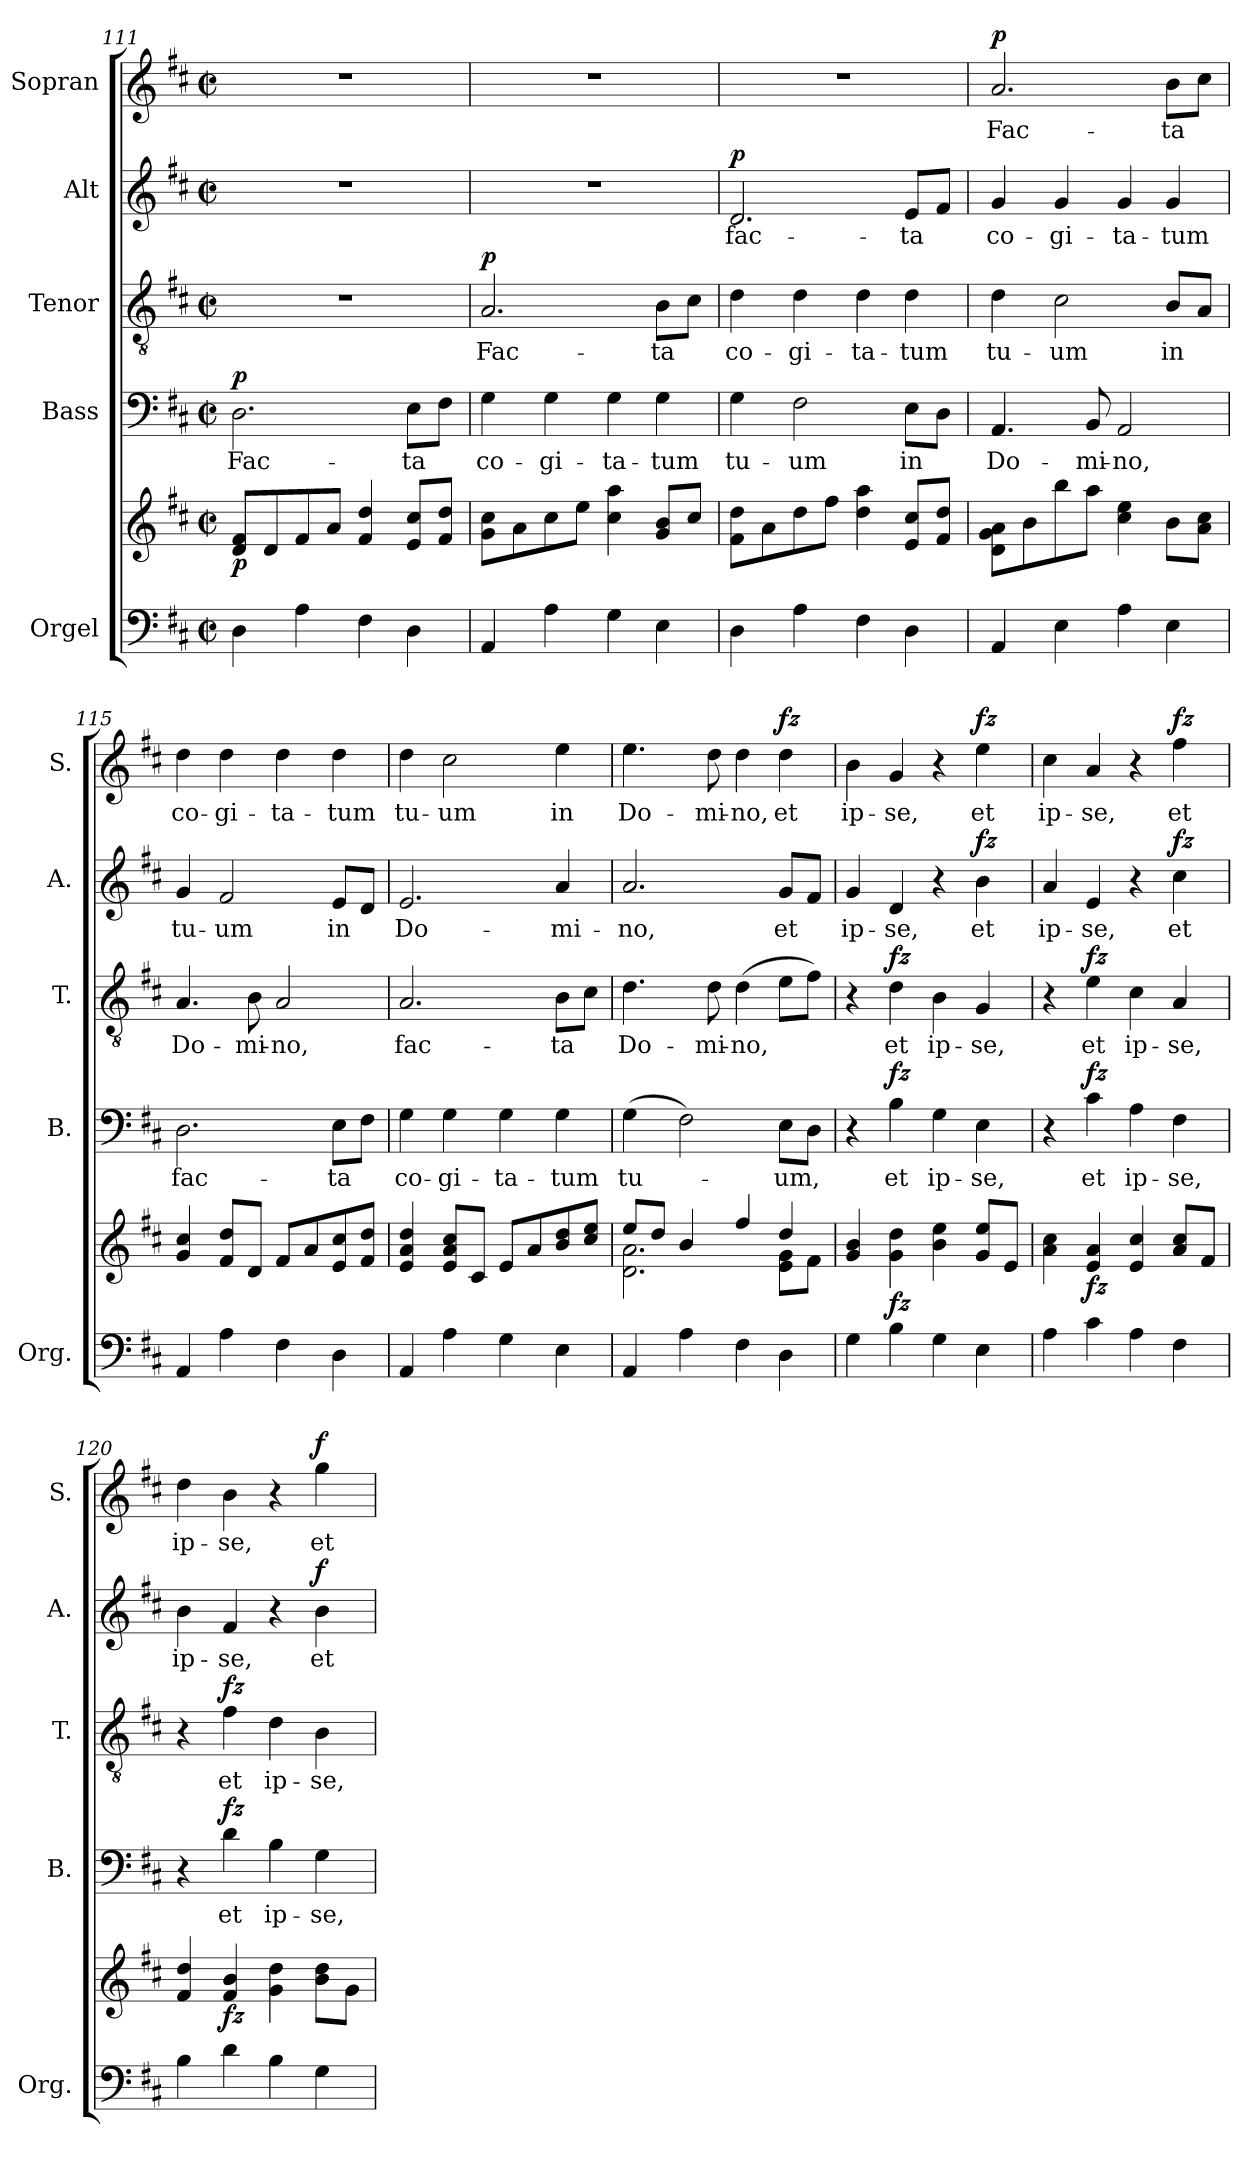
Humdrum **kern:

**kern	**kern	**dynam	**kern	**text	**dynam	**kern	**text	**dynam	**kern	**text	**dynam	**kern	**text	**dynam
*part5	*part5	*part5	*part4	*part4	*part4	*part3	*part3	*part3	*part2	*part2	*part2	*part1	*part1	*part1
*staff6	*staff5	*staff5/6	*staff4	*staff4	*staff4	*staff3	*staff3	*staff3	*staff2	*staff2	*staff2	*staff1	*staff1	*staff1
*I"Orgel	*	*	*I"Bass	*	*	*I"Tenor	*	*	*I"Alt	*	*	*I"Sopran	*	*
*I'Org.	*	*	*I'B.	*	*	*I'T.	*	*	*I'A.	*	*	*I'S.	*	*
*clefF4	*clefG2	*	*clefF4	*	*	*clefGv2	*	*	*clefG2	*	*	*clefG2	*	*
*k[f#c#]	*k[f#c#]	*	*k[f#c#]	*	*	*k[f#c#]	*	*	*k[f#c#]	*	*	*k[f#c#]	*	*
*D:	*D:	*	*D:	*	*	*D:	*	*	*D:	*	*	*D:	*	*
*M2/2	*M2/2	*	*M2/2	*	*	*M2/2	*	*	*M2/2	*	*	*M2/2	*	*
*met(c|)	*met(c|)	*	*met(c|)	*	*	*met(c|)	*	*	*met(c|)	*	*	*met(c|)	*	*
=111	=111	=111	=111	=111	=111	=111	=111	=111	=111	=111	=111	=111	=111	=111
!	!	!LO:DY:b	!	!LO:LY:b	!LO:DY:a	!	!	!	!	!	!	!	!	!
4D\	8d/ 8f#/L	p	2.D\	Fac-	p	1r	.	.	1r	.	.	1r	.	.
.	8d/	.	.	.	.	.	.	.	.	.	.	.	.	.
4A\	8f#/	.	.	.	.	.	.	.	.	.	.	.	.	.
.	8a/J	.	.	.	.	.	.	.	.	.	.	.	.	.
4F#\	4f#/ 4dd/	.	.	.	.	.	.	.	.	.	.	.	.	.
!	!	!	!	!LO:LY:b	!	!	!	!	!	!	!	!	!	!
4D\	8e/ 8cc#/L	.	8E\L	-ta	.	.	.	.	.	.	.	.	.	.
.	8f#/ 8dd/J	.	8F#\J	.	.	.	.	.	.	.	.	.	.	.
=112	=112	=112	=112	=112	=112	=112	=112	=112	=112	=112	=112	=112	=112	=112
!	!	!	!	!LO:LY:b	!	!	!LO:LY:b	!LO:DY:a	!	!	!	!	!	!
4AA/	8g\ 8cc#\L	.	4G\	co-	.	2.A/	Fac-	p	1r	.	.	1r	.	.
.	8a\	.	.	.	.	.	.	.	.	.	.	.	.	.
!	!	!	!	!LO:LY:b	!	!	!	!	!	!	!	!	!	!
4A\	8cc#\	.	4G\	-gi-	.	.	.	.	.	.	.	.	.	.
.	8ee\J	.	.	.	.	.	.	.	.	.	.	.	.	.
!	!	!	!	!LO:LY:b	!	!	!	!	!	!	!	!	!	!
4G\	4cc#\ 4aa\	.	4G\	-ta-	.	.	.	.	.	.	.	.	.	.
!	!	!	!	!LO:LY:b	!	!	!LO:LY:b	!	!	!	!	!	!	!
4E\	8g/ 8b/L	.	4G\	-tum	.	8B\L	-ta	.	.	.	.	.	.	.
.	8cc#/J	.	.	.	.	8c#\J	.	.	.	.	.	.	.	.
=113	=113	=113	=113	=113	=113	=113	=113	=113	=113	=113	=113	=113	=113	=113
!	!	!	!	!LO:LY:b	!	!	!LO:LY:b	!	!	!LO:LY:b	!LO:DY:a	!	!	!
4D\	8f#\ 8dd\L	.	4G\	tu-	.	4d\	co-	.	2.d/	fac-	p	1r	.	.
.	8a\	.	.	.	.	.	.	.	.	.	.	.	.	.
!	!	!	!	!LO:LY:b	!	!	!LO:LY:b	!	!	!	!	!	!	!
4A\	8dd\	.	2F#\	-um	.	4d\	-gi-	.	.	.	.	.	.	.
.	8ff#\J	.	.	.	.	.	.	.	.	.	.	.	.	.
!	!	!	!	!	!	!	!LO:LY:b	!	!	!	!	!	!	!
4F#\	4dd\ 4aa\	.	.	.	.	4d\	-ta-	.	.	.	.	.	.	.
!	!	!	!	!LO:LY:b	!	!	!LO:LY:b	!	!	!LO:LY:b	!	!	!	!
4D\	8e/ 8cc#/L	.	8E\L	in	.	4d\	-tum	.	8e/L	-ta	.	.	.	.
.	8f#/ 8dd/J	.	8D\J	.	.	.	.	.	8f#/J	.	.	.	.	.
!!LO:PB:g=z
=114	=114	=114	=114	=114	=114	=114	=114	=114	=114	=114	=114	=114	=114	=114
!	!	!	!	!LO:LY:b	!	!	!LO:LY:b	!	!	!LO:LY:b	!	!	!LO:LY:b	!LO:DY:a
4AA/	8d\ 8g\ 8a\L	.	4.AA/	Do-	.	4d\	tu-	.	4g/	co-	.	2.a/	Fac-	p
.	8b\	.	.	.	.	.	.	.	.	.	.	.	.	.
!	!	!	!	!	!	!	!LO:LY:b	!	!	!LO:LY:b	!	!	!	!
4E\	8bb\	.	.	.	.	2c#\	-um	.	4g/	-gi-	.	.	.	.
!	!	!	!	!LO:LY:b	!	!	!	!	!	!	!	!	!	!
.	8aa\J	.	8BB/	-mi-	.	.	.	.	.	.	.	.	.	.
!	!	!	!	!LO:LY:b	!	!	!	!	!	!LO:LY:b	!	!	!	!
4A\	4cc#\ 4ee\	.	2AA/	-no,	.	.	.	.	4g/	-ta-	.	.	.	.
!	!	!	!	!	!	!	!LO:LY:b	!	!	!LO:LY:b	!	!	!LO:LY:b	!
4E\	8b\L	.	.	.	.	8B/L	in	.	4g/	-tum	.	8b\L	-ta	.
.	8a\ 8cc#\J	.	.	.	.	8A/J	.	.	.	.	.	8cc#\J	.	.
=115	=115	=115	=115	=115	=115	=115	=115	=115	=115	=115	=115	=115	=115	=115
!	!	!	!	!LO:LY:b	!	!	!LO:LY:b	!	!	!LO:LY:b	!	!	!LO:LY:b	!
4AA/	4g/ 4cc#/	.	2.D\	fac-	.	4.A/	Do-	.	4g/	tu-	.	4dd\	co-	.
!	!	!	!	!	!	!	!	!	!	!LO:LY:b	!	!	!LO:LY:b	!
4A\	8f#/ 8dd/L	.	.	.	.	.	.	.	2f#/	-um	.	4dd\	-gi-	.
!	!	!	!	!	!	!	!LO:LY:b	!	!	!	!	!	!	!
.	8d/J	.	.	.	.	8B\	-mi-	.	.	.	.	.	.	.
!	!	!	!	!	!	!	!LO:LY:b	!	!	!	!	!	!LO:LY:b	!
4F#\	8f#/L	.	.	.	.	2A/	-no,	.	.	.	.	4dd\	-ta-	.
.	8a/	.	.	.	.	.	.	.	.	.	.	.	.	.
!	!	!	!	!LO:LY:b	!	!	!	!	!	!LO:LY:b	!	!	!LO:LY:b	!
4D\	8e/ 8cc#/	.	8E\L	-ta	.	.	.	.	8e/L	in	.	4dd\	-tum	.
.	8f#/ 8dd/J	.	8F#\J	.	.	.	.	.	8d/J	.	.	.	.	.
=116	=116	=116	=116	=116	=116	=116	=116	=116	=116	=116	=116	=116	=116	=116
!	!	!	!	!LO:LY:b	!	!	!LO:LY:b	!	!	!LO:LY:b	!	!	!LO:LY:b	!
4AA/	4e/ 4a/ 4dd/	.	4G\	co-	.	2.A/	fac-	.	2.e/	Do-	.	4dd\	tu-	.
!	!	!	!	!LO:LY:b	!	!	!	!	!	!	!	!	!LO:LY:b	!
4A\	8e/ 8a/ 8cc#/L	.	4G\	-gi-	.	.	.	.	.	.	.	2cc#\	-um	.
.	8c#/J	.	.	.	.	.	.	.	.	.	.	.	.	.
!	!	!	!	!LO:LY:b	!	!	!	!	!	!	!	!	!	!
4G\	8e/L	.	4G\	-ta-	.	.	.	.	.	.	.	.	.	.
.	8a/	.	.	.	.	.	.	.	.	.	.	.	.	.
!	!	!	!	!LO:LY:b	!	!	!LO:LY:b	!	!	!LO:LY:b	!	!	!LO:LY:b	!
4E\	8b/ 8dd/	.	4G\	-tum	.	8B\L	-ta	.	4a/	-mi-	.	4ee\	in	.
.	8cc#/ 8ee/J	.	.	.	.	8c#\J	.	.	.	.	.	.	.	.
=117	=117	=117	=117	=117	=117	=117	=117	=117	=117	=117	=117	=117	=117	=117
*	*^	*	*	*	*	*	*	*	*	*	*	*	*	*
!	!	!	!	!	!LO:LY:b	!	!	!LO:LY:b	!	!	!LO:LY:b	!	!	!LO:LY:b	!
4AA/	8ee/L	2.d\ 2.a\	.	(>4G\	tu-	.	4.d\	Do-	.	2.a/	-no,	.	4.ee\	Do-	.
.	8dd/J	.	.	.	.	.	.	.	.	.	.	.	.	.	.
4A\	4b/	.	.	2F#\)	.	.	.	.	.	.	.	.	.	.	.
!	!	!	!	!	!	!	!	!LO:LY:b	!	!	!	!	!	!LO:LY:b	!
.	.	.	.	.	.	.	8d\	-mi-	.	.	.	.	8dd\	-mi-	.
!	!	!	!	!	!	!	!	!LO:LY:b	!	!	!	!	!	!LO:LY:b	!
4F#\	4ff#/	.	.	.	.	.	(>4d\	-no,	.	.	.	.	4dd\	-no,	.
!	!	!	!	!	!LO:LY:b	!	!	!	!	!	!LO:LY:b	!	!	!LO:LY:b	!LO:DY:a
4D\	4dd/	8e\ 8g\L	.	8E\L	-um,	.	8e\L	.	.	8g/L	et	.	4dd\	et	fz
.	.	8f#\J	.	8D\J	.	.	8f#\J)	.	.	8f#/J	.	.	.	.	.
=118	=118	=118	=118	=118	=118	=118	=118	=118	=118	=118	=118	=118	=118	=118	=118
!	!	!	!	!	!	!	!	!	!	!	!LO:LY:b	!	!	!LO:LY:b	!
*	*v	*v	*	*	*	*	*	*	*	*	*	*	*	*	*
4G\	4g/ 4b/	.	4r	.	.	4r	.	.	4g/	ip-	.	4b\	ip-	.
!	!	!LO:DY:b	!	!LO:LY:b	!LO:DY:a	!	!LO:LY:b	!LO:DY:a	!	!LO:LY:b	!	!	!LO:LY:b	!
4B\	4g\ 4dd\	fz	4B\	et	fz	4d\	et	fz	4d/	-se,	.	4g/	-se,	.
!	!	!	!	!LO:LY:b	!	!	!LO:LY:b	!	!	!	!	!	!	!
4G\	4b\ 4ee\	.	4G\	ip-	.	4B\	ip-	.	4r	.	.	4r	.	.
!	!	!	!	!LO:LY:b	!	!	!LO:LY:b	!	!	!LO:LY:b	!LO:DY:a	!	!LO:LY:b	!LO:DY:a
4E\	8g/ 8ee/L	.	4E\	-se,	.	4G/	-se,	.	4b\	et	fz	4ee\	et	fz
.	8e/J	.	.	.	.	.	.	.	.	.	.	.	.	.
=119	=119	=119	=119	=119	=119	=119	=119	=119	=119	=119	=119	=119	=119	=119
!	!	!	!	!	!	!	!	!	!	!LO:LY:b	!	!	!LO:LY:b	!
4A\	4a\ 4cc#\	.	4r	.	.	4r	.	.	4a/	ip-	.	4cc#\	ip-	.
!	!	!LO:DY:b	!	!LO:LY:b	!LO:DY:a	!	!LO:LY:b	!LO:DY:a	!	!LO:LY:b	!	!	!LO:LY:b	!
4c#\	4e/ 4a/	fz	4c#\	et	fz	4e\	et	fz	4e/	-se,	.	4a/	-se,	.
!	!	!	!	!LO:LY:b	!	!	!LO:LY:b	!	!	!	!	!	!	!
4A\	4e/ 4cc#/	.	4A\	ip-	.	4c#\	ip-	.	4r	.	.	4r	.	.
!	!	!	!	!LO:LY:b	!	!	!LO:LY:b	!	!	!LO:LY:b	!LO:DY:a	!	!LO:LY:b	!LO:DY:a
4F#\	8a/ 8cc#/L	.	4F#\	-se,	.	4A/	-se,	.	4cc#\	et	fz	4ff#\	et	fz
.	8f#/J	.	.	.	.	.	.	.	.	.	.	.	.	.
!!LO:LB:g=z
=120	=120	=120	=120	=120	=120	=120	=120	=120	=120	=120	=120	=120	=120	=120
!	!	!	!	!	!	!	!	!	!	!LO:LY:b	!	!	!LO:LY:b	!
4B\	4f#/ 4dd/	.	4r	.	.	4r	.	.	4b\	ip-	.	4dd\	ip-	.
!	!	!LO:DY:b	!	!LO:LY:b	!LO:DY:a	!	!LO:LY:b	!LO:DY:a	!	!LO:LY:b	!	!	!LO:LY:b	!
4d\	4f#/ 4b/	fz	4d\	et	fz	4f#\	et	fz	4f#/	-se,	.	4b\	-se,	.
!	!	!	!	!LO:LY:b	!	!	!LO:LY:b	!	!	!	!	!	!	!
4B\	4g\ 4dd\	.	4B\	ip-	.	4d\	ip-	.	4r	.	.	4r	.	.
!	!	!	!	!LO:LY:b	!	!	!LO:LY:b	!	!	!LO:LY:b	!LO:DY:a	!	!LO:LY:b	!LO:DY:a
4G\	8b\ 8dd\L	.	4G\	-se,	.	4B\	-se,	.	4b\	et	f	4gg\	et	f
.	8g\J	.	.	.	.	.	.	.	.	.	.	.	.	.
=	=	=	=	=	=	=	=	=	=	=	=	=	=	=
*-	*-	*-	*-	*-	*-	*-	*-	*-	*-	*-	*-	*-	*-	*-
